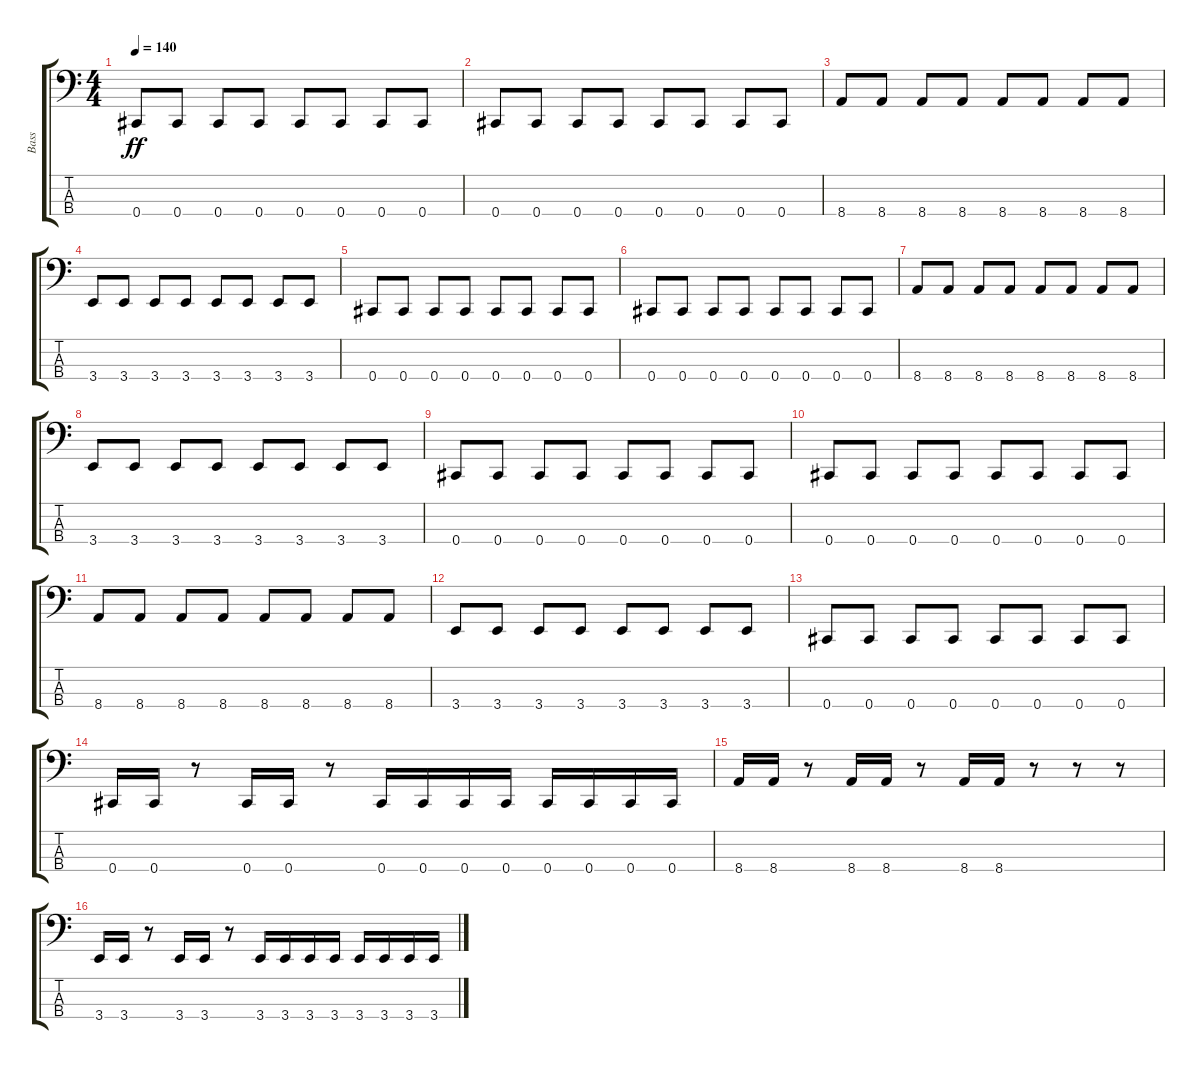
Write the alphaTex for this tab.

\track ("Bass" "Bass") {instrument electricbasspick}
\staff {score tabs}
\tuning (Gb2 Db2 Ab1 Db1) {hide}
\ts (4 4)
\tempo 140
\clef f4
\ks c
0.4.8{dy ff} 0.4.8 0.4.8 0.4.8 0.4.8 0.4.8 0.4.8 0.4.8 |
0.4.8 0.4.8 0.4.8 0.4.8 0.4.8 0.4.8 0.4.8 0.4.8 |
8.4.8 8.4.8 8.4.8 8.4.8 8.4.8 8.4.8 8.4.8 8.4.8 |
3.4.8 3.4.8 3.4.8 3.4.8 3.4.8 3.4.8 3.4.8 3.4.8 |
0.4.8 0.4.8 0.4.8 0.4.8 0.4.8 0.4.8 0.4.8 0.4.8 |
0.4.8 0.4.8 0.4.8 0.4.8 0.4.8 0.4.8 0.4.8 0.4.8 |
8.4.8 8.4.8 8.4.8 8.4.8 8.4.8 8.4.8 8.4.8 8.4.8 |
3.4.8 3.4.8 3.4.8 3.4.8 3.4.8 3.4.8 3.4.8 3.4.8 |
0.4.8 0.4.8 0.4.8 0.4.8 0.4.8 0.4.8 0.4.8 0.4.8 |
0.4.8 0.4.8 0.4.8 0.4.8 0.4.8 0.4.8 0.4.8 0.4.8 |
8.4.8 8.4.8 8.4.8 8.4.8 8.4.8 8.4.8 8.4.8 8.4.8 |
3.4.8 3.4.8 3.4.8 3.4.8 3.4.8 3.4.8 3.4.8 3.4.8 |
0.4.8 0.4.8 0.4.8 0.4.8 0.4.8 0.4.8 0.4.8 0.4.8 |
0.4.16 0.4.16 r.8 0.4.16 0.4.16 r.8 0.4.16 0.4.16 0.4.16 0.4.16 0.4.16 0.4.16 0.4.16 0.4.16 |
8.4.16 8.4.16 r.8 8.4.16 8.4.16 r.8 8.4.16 8.4.16 r.8 r.8 r.8 |
3.4.16 3.4.16 r.8 3.4.16 3.4.16 r.8 3.4.16 3.4.16 3.4.16 3.4.16 3.4.16 3.4.16 3.4.16 3.4.16
